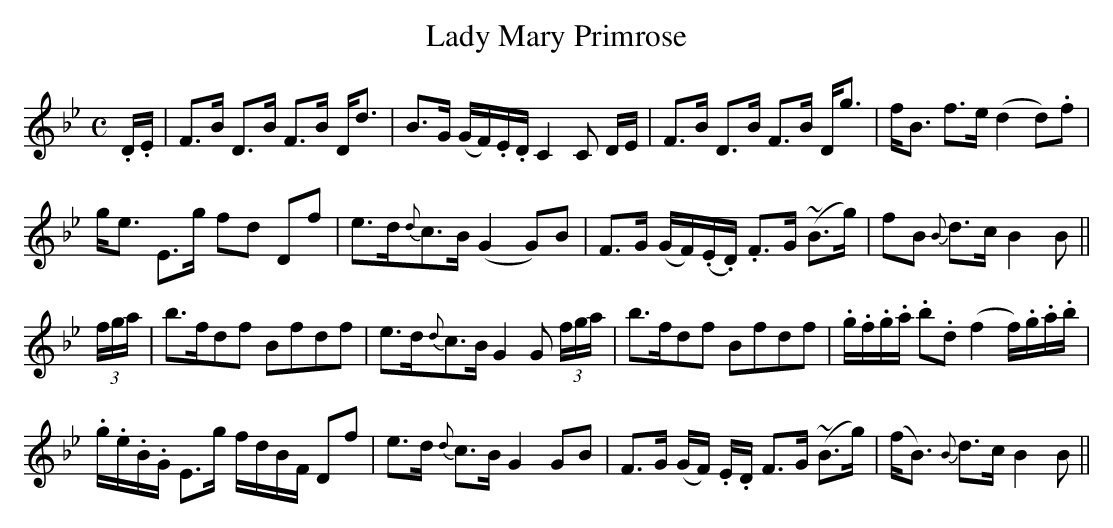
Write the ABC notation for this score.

X:1
T:Lady Mary Primrose
M:C
L:1/16
K:Bb
.D.E | F3B D3B F3B Dd3 | B3G (GF).E.D C4 C2 DE | F3B D3B F3B Dg3 | fB3 f3e (d4 d2).f2 |
ge3 E3g f2d2 D2f2 | e3d{d}c3B (G4 G2)B2 | F3G (GF)(.E.D) .F3G ~(B3g) | f2B2 {B}d3c B4B2 ||
(3fga | b3fd2f2 B2f2d2f2 | e3d{d}c3B G4G2 (3fga | b3fd2f2 B2f2d2f2 | .g.f.g.a .b2.d2 (f4 f).g.a.b |
.g.e.B.G E3g fdBF D2f2 | e3d {d}c3B G4 G2B2 | F3G (GF) .E.D F3G ~(B3g) | (fB3) {B}d3c B4B2 ||
